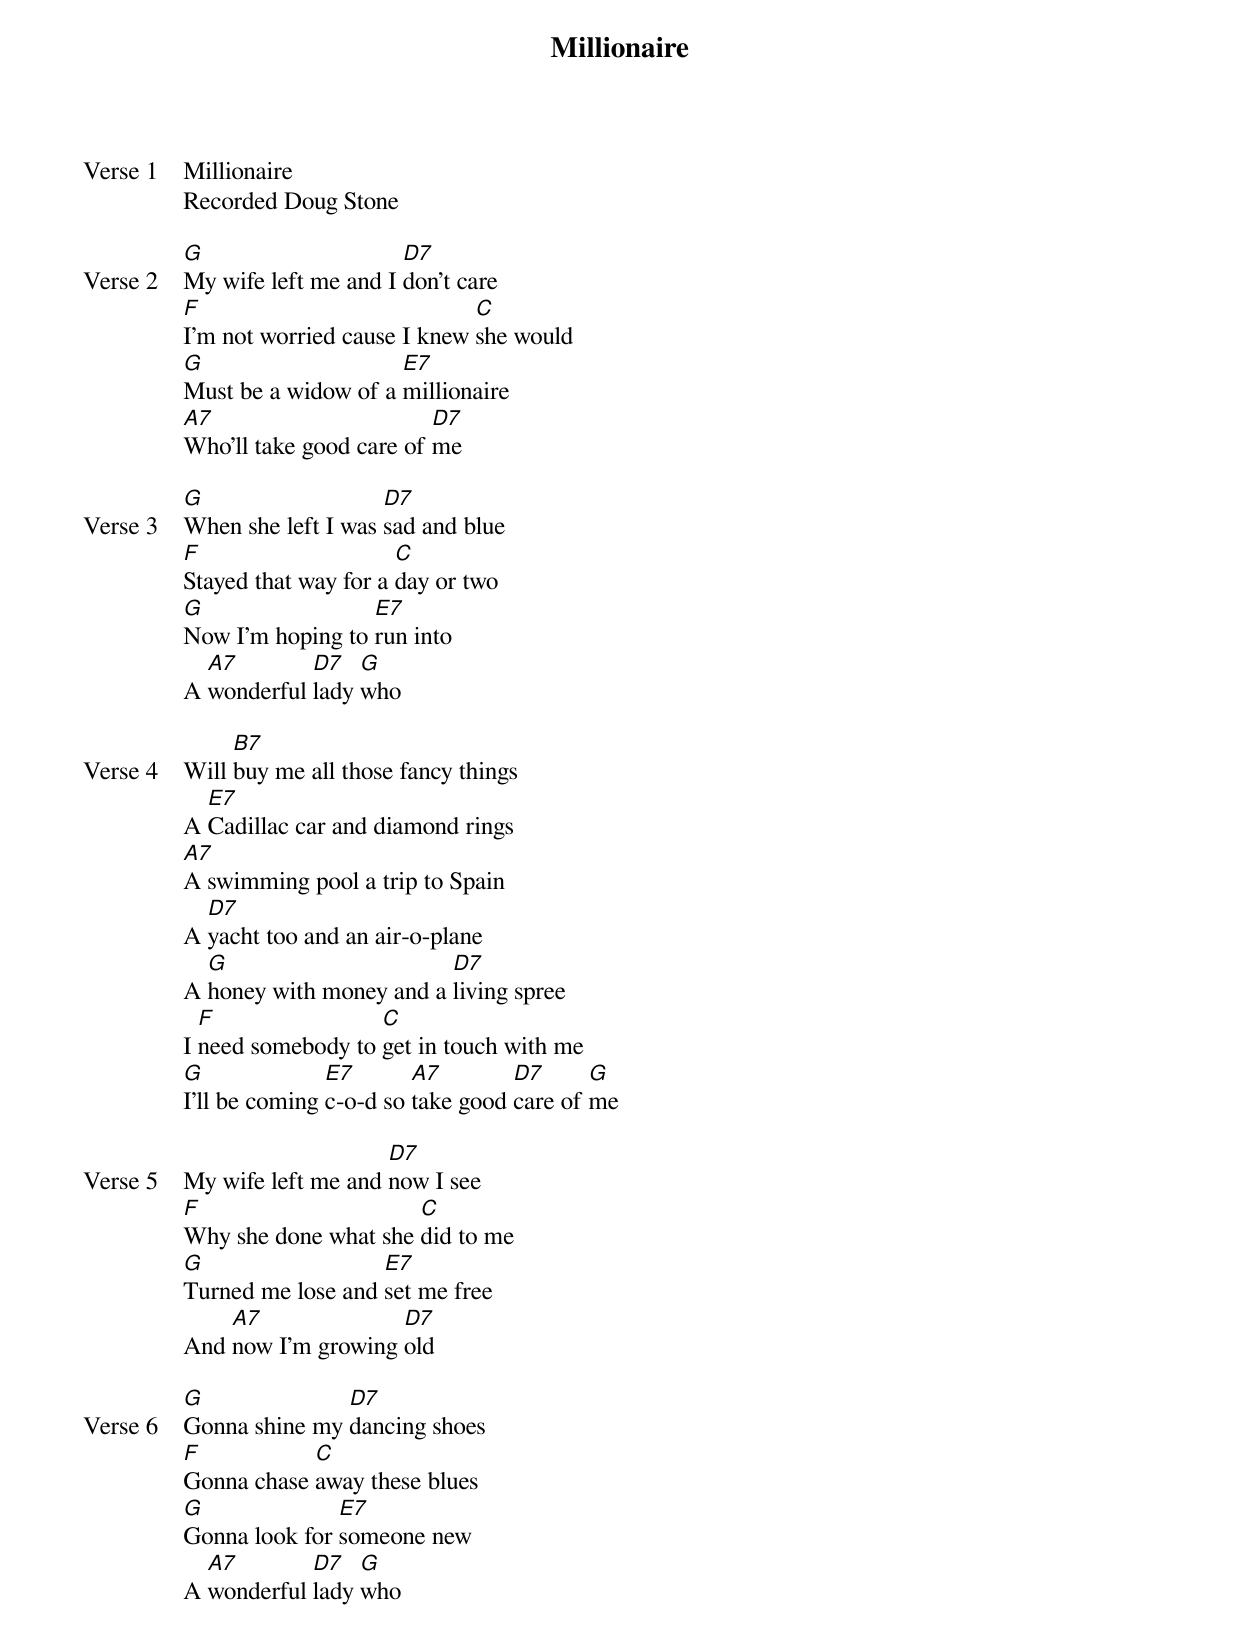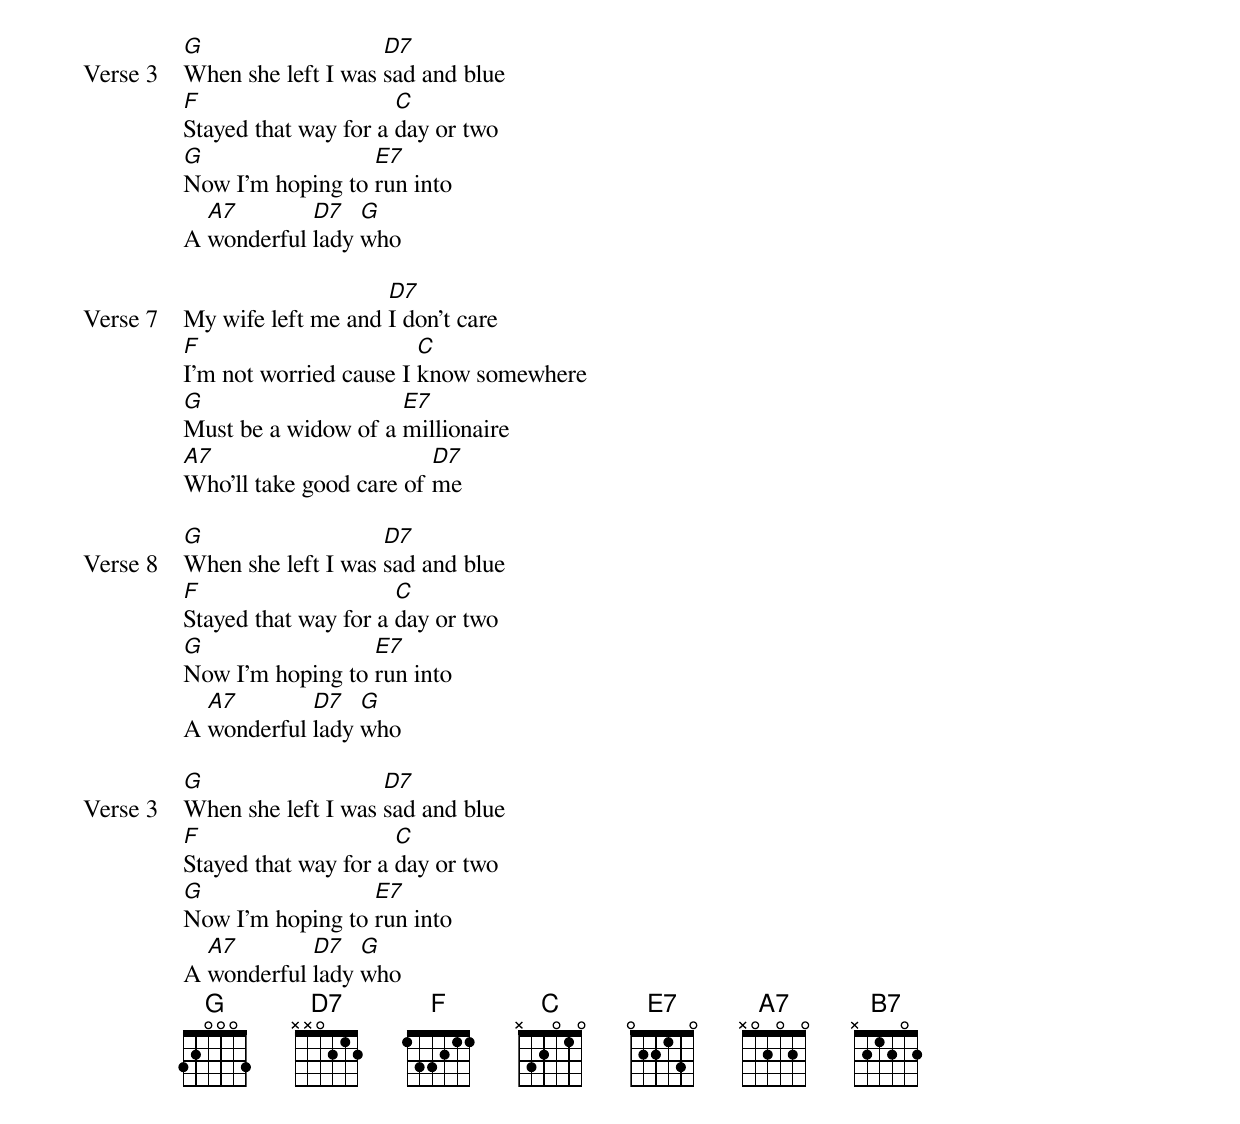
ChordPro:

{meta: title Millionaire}
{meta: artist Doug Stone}
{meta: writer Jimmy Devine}

{start_of_verse: Verse 1}
Millionaire
Recorded Doug Stone
{end_of_verse}

{start_of_verse: Verse 2}
[G]My wife left me and I [D7]don't care
[F]I'm not worried cause I knew [C]she would
[G]Must be a widow of a [E7]millionaire
[A7]Who'll take good care of [D7]me
{end_of_verse}

{start_of_verse: Verse 3}
[G]When she left I was [D7]sad and blue
[F]Stayed that way for a [C]day or two
[G]Now I'm hoping to [E7]run into
A [A7]wonderful [D7]lady [G]who
{end_of_verse}

{start_of_verse: Verse 4}
Will [B7]buy me all those fancy things
A [E7]Cadillac car and diamond rings
[A7]A swimming pool a trip to Spain
A [D7]yacht too and an air-o-plane
A [G]honey with money and a [D7]living spree
I [F]need somebody to [C]get in touch with me
[G]I'll be coming [E7]c-o-d so [A7]take good [D7]care of [G]me
{end_of_verse}

{start_of_verse: Verse 5}
My wife left me and [D7]now I see
[F]Why she done what she [C]did to me
[G]Turned me lose and [E7]set me free
And [A7]now I'm growing [D7]old
{end_of_verse}

{start_of_verse: Verse 6}
[G]Gonna shine my [D7]dancing shoes
[F]Gonna chase [C]away these blues
[G]Gonna look for [E7]someone new
A [A7]wonderful [D7]lady [G]who
{end_of_verse}

{start_of_verse: Verse 3}
[G]When she left I was [D7]sad and blue
[F]Stayed that way for a [C]day or two
[G]Now I'm hoping to [E7]run into
A [A7]wonderful [D7]lady [G]who
{end_of_verse}

{start_of_verse: Verse 7}
My wife left me and [D7]I don't care
[F]I'm not worried cause I [C]know somewhere
[G]Must be a widow of a [E7]millionaire
[A7]Who'll take good care of [D7]me
{end_of_verse}

{start_of_verse: Verse 8}
[G]When she left I was [D7]sad and blue
[F]Stayed that way for a [C]day or two
[G]Now I'm hoping to [E7]run into
A [A7]wonderful [D7]lady [G]who
{end_of_verse}

{start_of_verse: Verse 3}
[G]When she left I was [D7]sad and blue
[F]Stayed that way for a [C]day or two
[G]Now I'm hoping to [E7]run into
A [A7]wonderful [D7]lady [G]who
{end_of_verse}
